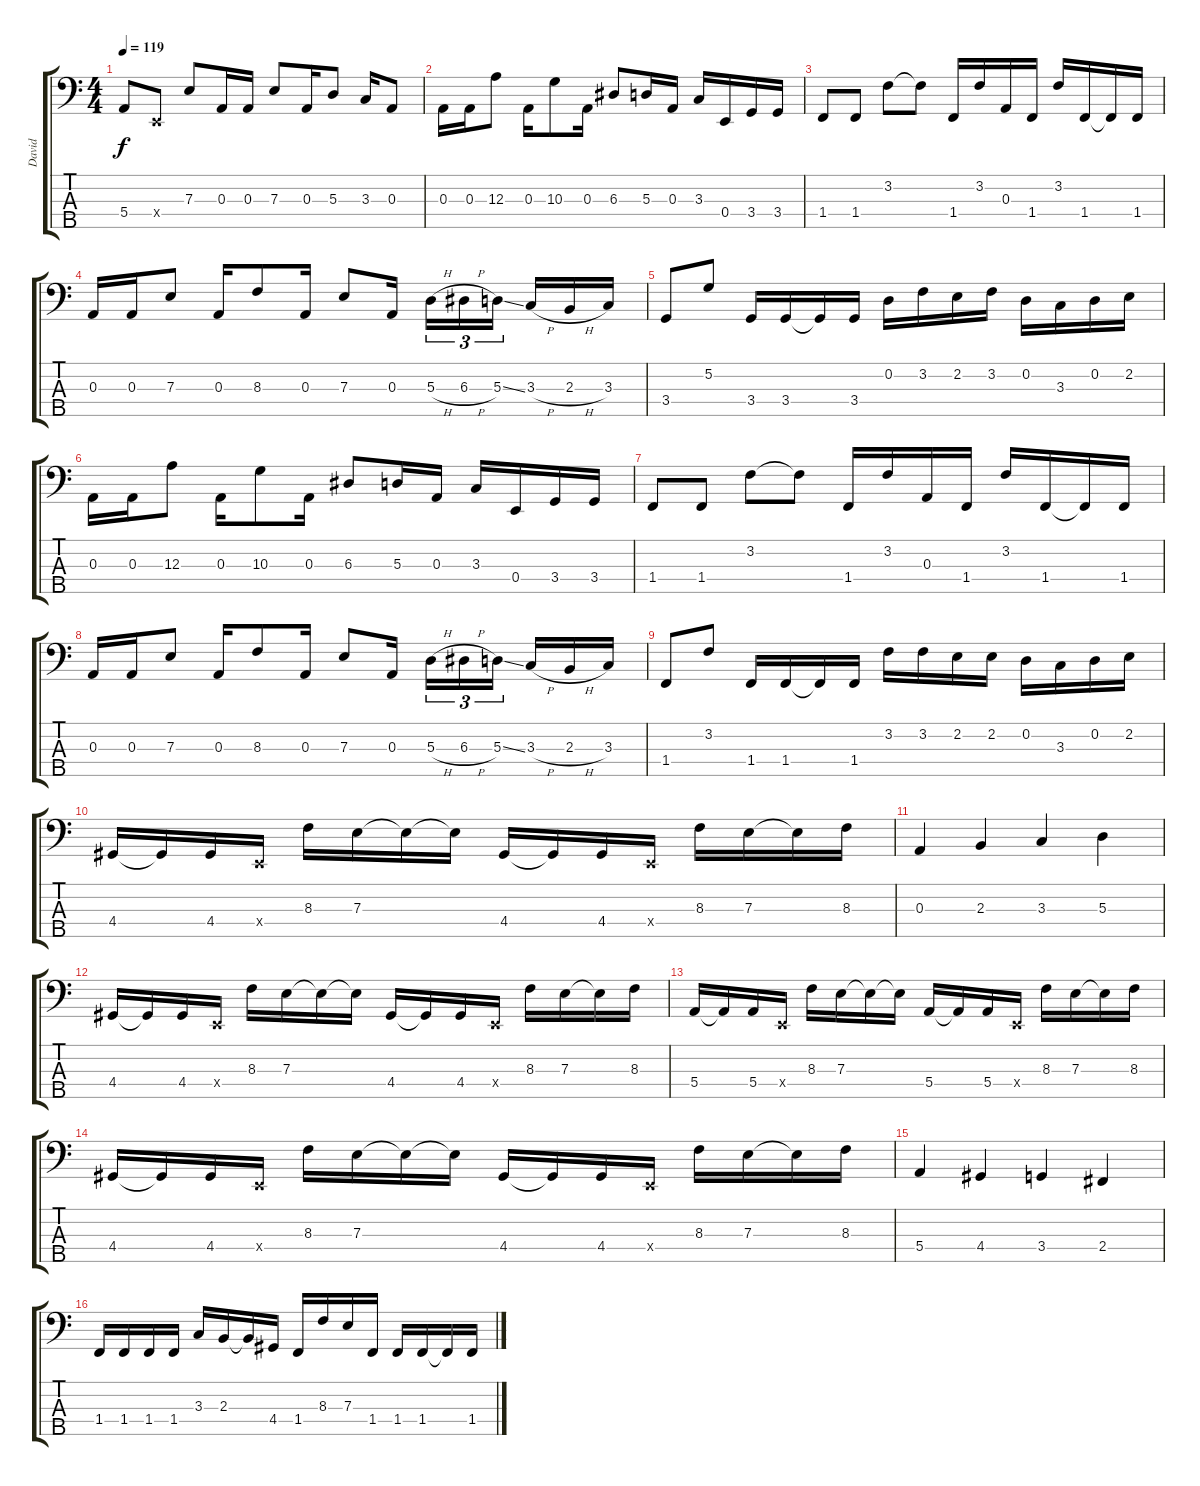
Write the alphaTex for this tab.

\track ("David" "David") {instrument electricbasspick}
\staff {score tabs}
\tuning (G2 D2 A1 E1 B0) {hide}
\ts (4 4)
\tempo 119
\clef f4
\ks c
5.4.8{dy f} 0.4{x}.8 7.3.8 0.3.16 0.3.16 7.3.8 0.3.16 5.3.8 3.3.16 0.3.8 |
0.3.16 0.3.16 12.3.8 0.3.16 10.3.8 0.3.16 6.3.8 5.3.16 0.3.16 3.3.16 0.4.16 3.4.16 3.4.16 |
1.4.8 1.4.8 3.2.8 3.2{t}.8 1.4.16 3.2.16 0.3.16 1.4.16 3.2.16 1.4.16 1.4{t}.16 1.4.16 |
0.3.16 0.3.16 7.3.8 0.3.16 8.3.8 0.3.16 7.3.8 0.3.16 5.3{h}.16{tu (3 2)} 6.3{h}.16{tu (3 2)} 5.3{ss}.16{tu (3 2)} 3.3{h}.16 2.3{h}.16 3.3.16 |
3.4.8 5.2.8 3.4.16 3.4.16 3.4{t}.16 3.4.16 0.2.16 3.2.16 2.2.16 3.2.16 0.2.16 3.3.16 0.2.16 2.2.16 |
0.3.16 0.3.16 12.3.8 0.3.16 10.3.8 0.3.16 6.3.8 5.3.16 0.3.16 3.3.16 0.4.16 3.4.16 3.4.16 |
1.4.8 1.4.8 3.2.8 3.2{t}.8 1.4.16 3.2.16 0.3.16 1.4.16 3.2.16 1.4.16 1.4{t}.16 1.4.16 |
0.3.16 0.3.16 7.3.8 0.3.16 8.3.8 0.3.16 7.3.8 0.3.16 5.3{h}.16{tu (3 2)} 6.3{h}.16{tu (3 2)} 5.3{ss}.16{tu (3 2)} 3.3{h}.16 2.3{h}.16 3.3.16 |
1.4.8 3.2.8 1.4.16 1.4.16 1.4{t}.16 1.4.16 3.2.16 3.2.16 2.2.16 2.2.16 0.2.16 3.3.16 0.2.16 2.2.16 |
4.4.16 4.4{t}.16 4.4.16 0.4{x}.16 8.3.16 7.3.16 7.3{t}.16 7.3{t}.16 4.4.16 4.4{t}.16 4.4.16 0.4{x}.16 8.3.16 7.3.16 7.3{t}.16 8.3.16 |
0.3.4 2.3.4 3.3.4 5.3.4 |
4.4.16 4.4{t}.16 4.4.16 0.4{x}.16 8.3.16 7.3.16 7.3{t}.16 7.3{t}.16 4.4.16 4.4{t}.16 4.4.16 0.4{x}.16 8.3.16 7.3.16 7.3{t}.16 8.3.16 |
5.4.16 5.4{t}.16 5.4.16 0.4{x}.16 8.3.16 7.3.16 7.3{t}.16 7.3{t}.16 5.4.16 5.4{t}.16 5.4.16 0.4{x}.16 8.3.16 7.3.16 7.3{t}.16 8.3.16 |
4.4.16 4.4{t}.16 4.4.16 0.4{x}.16 8.3.16 7.3.16 7.3{t}.16 7.3{t}.16 4.4.16 4.4{t}.16 4.4.16 0.4{x}.16 8.3.16 7.3.16 7.3{t}.16 8.3.16 |
5.4.4 4.4.4 3.4.4 2.4.4 |
1.4.16 1.4.16 1.4.16 1.4.16 3.3.16 2.3.16 2.3{t}.16 4.4.16 1.4.16 8.3.16 7.3.16 1.4.16 1.4.16 1.4.16 1.4{t}.16 1.4.16
